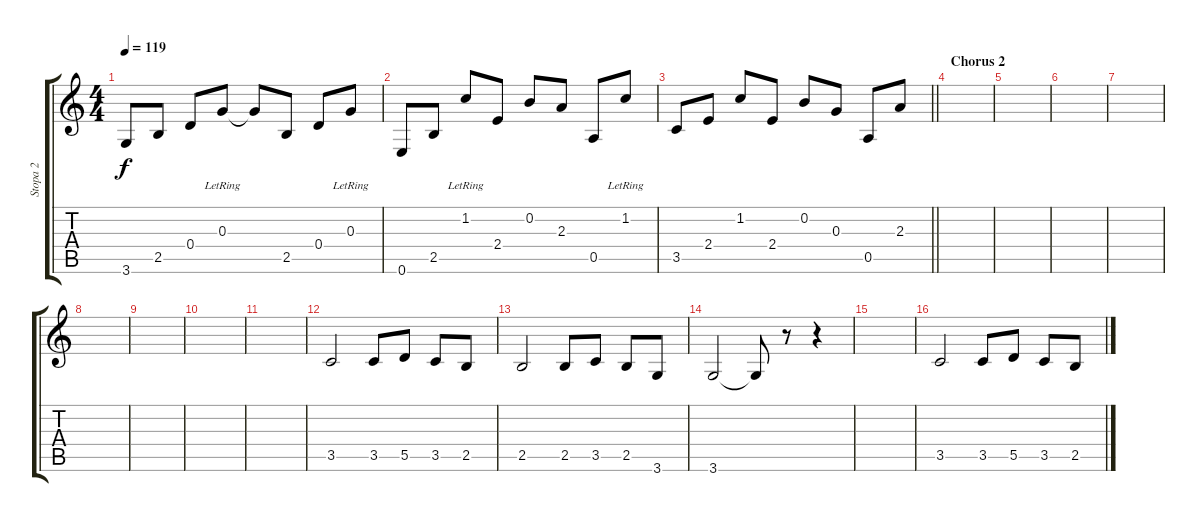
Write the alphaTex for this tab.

\track ("Stopa 2" "Stopa 2") {instrument acousticguitarsteel}
\staff {score tabs}
\tuning (E4 B3 G3 D3 A2 E2) {hide}
\ts (4 4)
\tempo 119
\clef g2
\ks c
3.6.8{dy f} 2.5.8 0.4.8 0.3{lr}.8 0.3{t}.8 2.5.8 0.4.8 0.3{lr}.8 |
0.6.8 2.5.8 1.2{lr}.8 2.4.8 0.2.8 2.3.8 0.5.8 1.2{lr}.8 |
\barLineRight lightlight
3.5.8 2.4.8 1.2.8 2.4.8 0.2.8 0.3.8 0.5.8 2.3.8 |
\section ("" "Chorus 2")
|
|
|
|
|
|
|
|
3.5.2{volume 14 instrument distortionguitar} 3.5.8 5.5.8 3.5.8 2.5.8 |
2.5.2 2.5.8 3.5.8 2.5.8 3.6.8 |
3.6.2 3.6{t}.8 r.8 r.4 |
|
3.5.2{volume 14 instrument distortionguitar} 3.5.8 5.5.8 3.5.8 2.5.8
